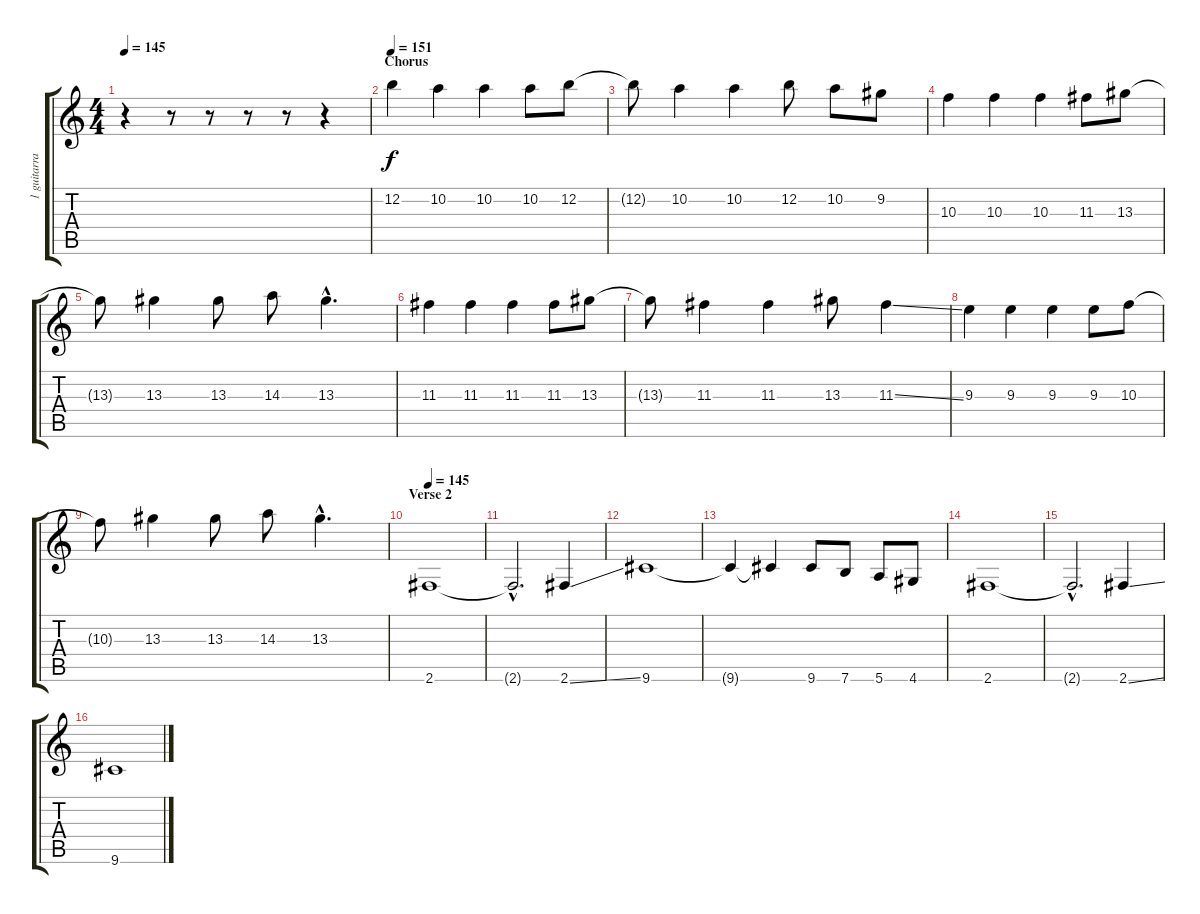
\track ("1 guitarra" "1 guitarra") {instrument distortionguitar}
\staff {score tabs}
\tuning (E4 B3 G3 D3 A2 E2) {hide}
\ts (4 4)
\tempo 145
\clef g2
\ks c
r.4{dy f} r.8 r.8 r.8 r.8 r.4 |
\section ("" "Chorus")
\tempo 151
12.2.4{volume 14} 10.2.4 10.2.4 10.2.8 12.2.8 |
12.2{t}.8 10.2.4 10.2.4 12.2.8 10.2.8 9.2.8 |
10.3.4 10.3.4 10.3.4 11.3.8 13.3.8 |
13.3{t}.8 13.3.4 13.3.8 14.3.8 13.3{hac}.4{d} |
11.3.4 11.3.4 11.3.4 11.3.8 13.3.8 |
13.3{t}.8 11.3.4 11.3.4 13.3.8 11.3{ss}.4 |
9.3.4 9.3.4 9.3.4 9.3.8 10.3.8 |
10.3{t}.8 13.3.4 13.3.8 14.3.8 13.3{hac}.4{d} |
\section ("" "Verse 2")
\tempo 145
2.6.1 |
2.6{hac t}.2{d} 2.6{ss}.4 |
9.6.1 |
9.6{t}.4 9.6{t}.4 9.6.8 7.6.8 5.6.8 4.6.8 |
2.6.1 |
2.6{hac t}.2{d} 2.6{ss}.4 |
9.6.1
